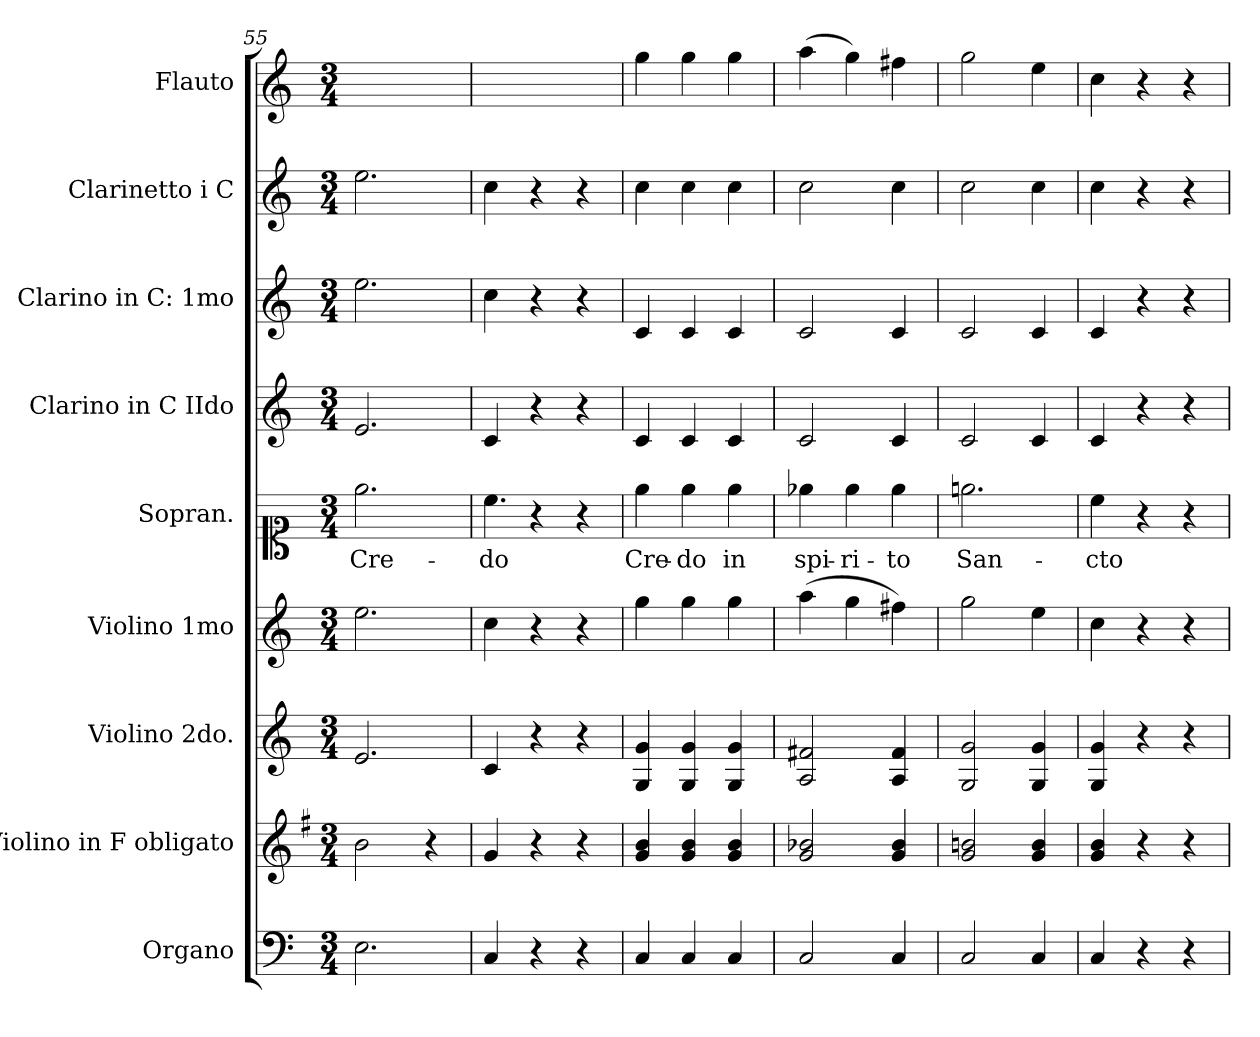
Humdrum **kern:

**kern	**kern	**kern	**kern	**kern	**text	**kern	**kern	**kern	**kern
*part9	*part8	*part7	*part6	*part5	*part5	*part4	*part3	*part2	*part1
*staff9	*staff8	*staff7	*staff6	*staff5	*staff5	*staff4	*staff3	*staff2	*staff1
*I"Organo	*I"Violino in F obligato	*I"Violino 2do.	*I"Violino 1mo	*I"Sopran.	*	*I"Clarino in C IIdo	*I"Clarino in C: 1mo	*I"Clarinetto i C	*I"Flauto
*I'org	*I'vl in F	*I'vl 2	*I'vl 1	*I'S	*	*I'clno 2	*I'clno 1	*I'cl	*I'fl
*clefF4	*clefG2	*clefG2	*clefG2	*clefC1	*	*clefG2	*clefG2	*clefG2	*clefG2
*	*ITrd4c7	*	*	*	*	*	*	*	*
*k[]	*k[]	*k[]	*k[]	*k[]	*	*k[]	*k[]	*k[]	*k[]
*M3/4	*M3/4	*M3/4	*M3/4	*M3/4	*	*M3/4	*M3/4	*M3/4	*M3/4
=55	=55	=55	=55	=55	=55	=55	=55	=55	=55
2.E\	2e\	2.e/	2.ee\	2.ee\	Cre-	2.e/	2.ee\	2.ee\	2.ryy
.	4r	.	.	.	.	.	.	.	.
=56	=56	=56	=56	=56	=56	=56	=56	=56	=56
!	!	!	!	!LO:N:vis=4.	!	!	!	!	!
4C/	4c/	4c/	4cc\	4cc\	-do	4c/	4cc\	4cc\	2.ryy
4r	4r	4r	4r	4r	.	4r	4r	4r	.
4r	4r	4r	4r	4r	.	4r	4r	4r	.
=57	=57	=57	=57	=57	=57	=57	=57	=57	=57
4C/	4c/ 4e/	4G/ 4g/	4gg\	4ee\	Cre-	4c/	4c/	4cc\	4gg\
4C/	4c/ 4e/	4G/ 4g/	4gg\	4ee\	-do	4c/	4c/	4cc\	4gg\
4C/	4c/ 4e/	4G/ 4g/	4gg\	4ee\	in	4c/	4c/	4cc\	4gg\
=58	=58	=58	=58	=58	=58	=58	=58	=58	=58
2C/	2c/ 2e-X/	2A/ 2f#X/	(>4aa\	4ee-X\	spi-	2c/	2c/	2cc\	(>4aa\
.	.	.	4gg\	4ee-\	-ri-	.	.	.	4gg\)
4C/	4c/ 4e-/	4A/ 4f#/	4ff#X\)	4ee-\	-to	4c/	4c/	4cc\	4ff#X\
=59	=59	=59	=59	=59	=59	=59	=59	=59	=59
2C/	2c/ 2en/	2G/ 2g/	2gg\	2.een\	San-	2c/	2c/	2cc\	2gg\
4C/	4c/ 4e/	4G/ 4g/	4ee\	.	.	4c/	4c/	4cc\	4ee\
=60	=60	=60	=60	=60	=60	=60	=60	=60	=60
4C/	4c/ 4e/	4G/ 4g/	4cc\	4cc\	-cto	4c/	4c/	4cc\	4cc\
4r	4r	4r	4r	4r	.	4r	4r	4r	4r
4r	4r	4r	4r	4r	.	4r	4r	4r	4r
=	=	=	=	=	=	=	=	=	=
*-	*-	*-	*-	*-	*-	*-	*-	*-	*-
